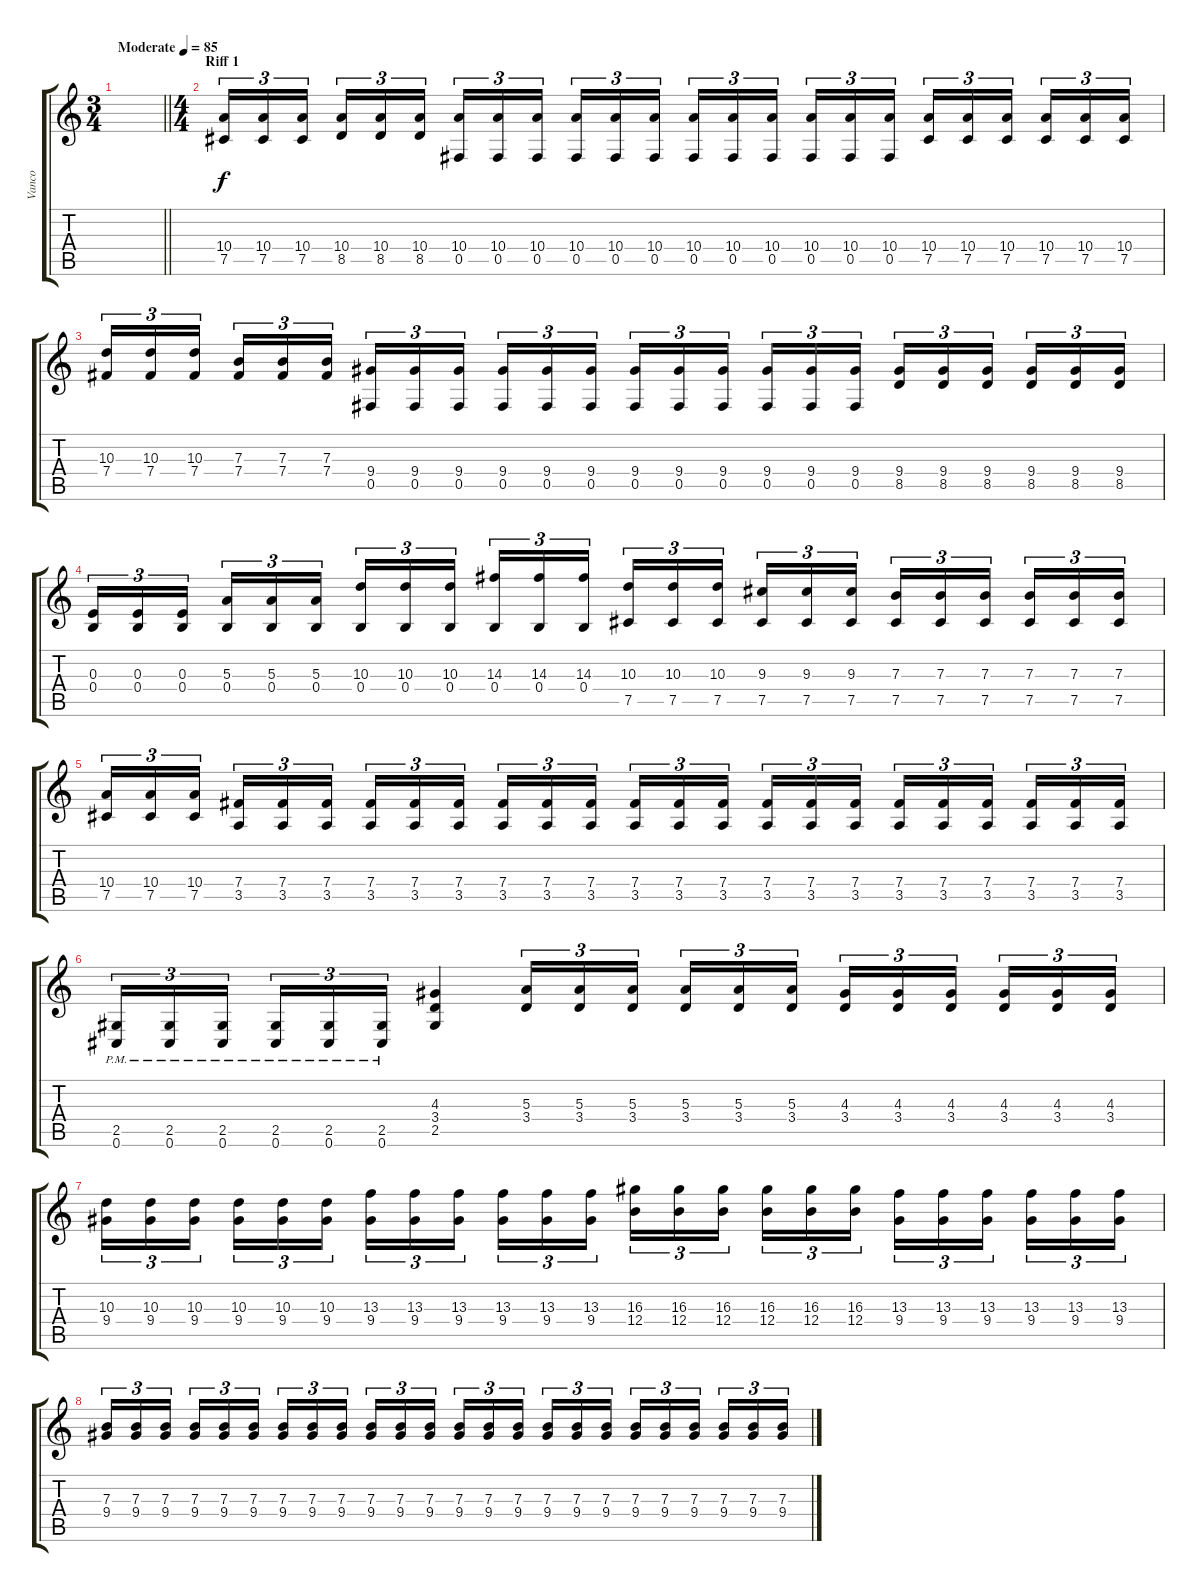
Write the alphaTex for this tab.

\track ("Vanco" "Vanco") {instrument overdrivenguitar}
\staff {score tabs}
\tuning (Db4 Ab3 E3 B2 Gb2 Db2) {hide}
\ts (3 4)
\tempo (85 "Moderate")
\clef g2
\barLineRight lightlight
\ks c
|
\ts (4 4)
\section ("" "Riff 1")
(10.4 7.5).16{tu (3 2)} (10.4 7.5).16{tu (3 2)} (10.4 7.5).16{tu (3 2) beam splitsecondary} (10.4 8.5).16{tu (3 2)} (10.4 8.5).16{tu (3 2)} (10.4 8.5).16{tu (3 2)} (10.4 0.5).16{tu (3 2)} (10.4 0.5).16{tu (3 2)} (10.4 0.5).16{tu (3 2) beam splitsecondary} (10.4 0.5).16{tu (3 2)} (10.4 0.5).16{tu (3 2)} (10.4 0.5).16{tu (3 2)} (10.4 0.5).16{tu (3 2)} (10.4 0.5).16{tu (3 2)} (10.4 0.5).16{tu (3 2) beam splitsecondary} (10.4 0.5).16{tu (3 2)} (10.4 0.5).16{tu (3 2)} (10.4 0.5).16{tu (3 2)} (10.4 7.5).16{tu (3 2)} (10.4 7.5).16{tu (3 2)} (10.4 7.5).16{tu (3 2) beam splitsecondary} (10.4 7.5).16{tu (3 2)} (10.4 7.5).16{tu (3 2)} (10.4 7.5).16{tu (3 2)} |
(10.3 7.4).16{tu (3 2)} (10.3 7.4).16{tu (3 2)} (10.3 7.4).16{tu (3 2) beam splitsecondary} (7.3 7.4).16{tu (3 2)} (7.3 7.4).16{tu (3 2)} (7.3 7.4).16{tu (3 2)} (9.4 0.5).16{tu (3 2)} (9.4 0.5).16{tu (3 2)} (9.4 0.5).16{tu (3 2) beam splitsecondary} (9.4 0.5).16{tu (3 2)} (9.4 0.5).16{tu (3 2)} (9.4 0.5).16{tu (3 2)} (9.4 0.5).16{tu (3 2)} (9.4 0.5).16{tu (3 2)} (9.4 0.5).16{tu (3 2) beam splitsecondary} (9.4 0.5).16{tu (3 2)} (9.4 0.5).16{tu (3 2)} (9.4 0.5).16{tu (3 2)} (9.4 8.5).16{tu (3 2)} (9.4 8.5).16{tu (3 2)} (9.4 8.5).16{tu (3 2) beam splitsecondary} (9.4 8.5).16{tu (3 2)} (9.4 8.5).16{tu (3 2)} (9.4 8.5).16{tu (3 2)} |
(0.3 0.4).16{tu (3 2)} (0.3 0.4).16{tu (3 2)} (0.3 0.4).16{tu (3 2) beam splitsecondary} (5.3 0.4).16{tu (3 2)} (5.3 0.4).16{tu (3 2)} (5.3 0.4).16{tu (3 2)} (10.3 0.4).16{tu (3 2)} (10.3 0.4).16{tu (3 2)} (10.3 0.4).16{tu (3 2) beam splitsecondary} (14.3 0.4).16{tu (3 2)} (14.3 0.4).16{tu (3 2)} (14.3 0.4).16{tu (3 2)} (10.3 7.5).16{tu (3 2)} (10.3 7.5).16{tu (3 2)} (10.3 7.5).16{tu (3 2) beam splitsecondary} (9.3 7.5).16{tu (3 2)} (9.3 7.5).16{tu (3 2)} (9.3 7.5).16{tu (3 2)} (7.3 7.5).16{tu (3 2)} (7.3 7.5).16{tu (3 2)} (7.3 7.5).16{tu (3 2) beam splitsecondary} (7.3 7.5).16{tu (3 2)} (7.3 7.5).16{tu (3 2)} (7.3 7.5).16{tu (3 2)} |
(10.4 7.5).16{tu (3 2)} (10.4 7.5).16{tu (3 2)} (10.4 7.5).16{tu (3 2) beam splitsecondary} (7.4 3.5).16{tu (3 2)} (7.4 3.5).16{tu (3 2)} (7.4 3.5).16{tu (3 2)} (7.4 3.5).16{tu (3 2)} (7.4 3.5).16{tu (3 2)} (7.4 3.5).16{tu (3 2) beam splitsecondary} (7.4 3.5).16{tu (3 2)} (7.4 3.5).16{tu (3 2)} (7.4 3.5).16{tu (3 2)} (7.4 3.5).16{tu (3 2)} (7.4 3.5).16{tu (3 2)} (7.4 3.5).16{tu (3 2) beam splitsecondary} (7.4 3.5).16{tu (3 2)} (7.4 3.5).16{tu (3 2)} (7.4 3.5).16{tu (3 2)} (7.4 3.5).16{tu (3 2)} (7.4 3.5).16{tu (3 2)} (7.4 3.5).16{tu (3 2) beam splitsecondary} (7.4 3.5).16{tu (3 2)} (7.4 3.5).16{tu (3 2)} (7.4 3.5).16{tu (3 2)} |
(2.5{pm} 0.6{pm}).16{tu (3 2)} (2.5{pm} 0.6{pm}).16{tu (3 2)} (2.5{pm} 0.6{pm}).16{tu (3 2) beam splitsecondary} (2.5{pm} 0.6{pm}).16{tu (3 2)} (2.5{pm} 0.6{pm}).16{tu (3 2)} (2.5{pm} 0.6{pm}).16{tu (3 2)} (4.3 3.4 2.5).4 (5.3 3.4).16{tu (3 2)} (5.3 3.4).16{tu (3 2)} (5.3 3.4).16{tu (3 2) beam splitsecondary} (5.3 3.4).16{tu (3 2)} (5.3 3.4).16{tu (3 2)} (5.3 3.4).16{tu (3 2)} (4.3 3.4).16{tu (3 2)} (4.3 3.4).16{tu (3 2)} (4.3 3.4).16{tu (3 2) beam splitsecondary} (4.3 3.4).16{tu (3 2)} (4.3 3.4).16{tu (3 2)} (4.3 3.4).16{tu (3 2)} |
(10.3 9.4).16{tu (3 2)} (10.3 9.4).16{tu (3 2)} (10.3 9.4).16{tu (3 2) beam splitsecondary} (10.3 9.4).16{tu (3 2)} (10.3 9.4).16{tu (3 2)} (10.3 9.4).16{tu (3 2)} (13.3 9.4).16{tu (3 2)} (13.3 9.4).16{tu (3 2)} (13.3 9.4).16{tu (3 2) beam splitsecondary} (13.3 9.4).16{tu (3 2)} (13.3 9.4).16{tu (3 2)} (13.3 9.4).16{tu (3 2)} (16.3 12.4).16{tu (3 2)} (16.3 12.4).16{tu (3 2)} (16.3 12.4).16{tu (3 2) beam splitsecondary} (16.3 12.4).16{tu (3 2)} (16.3 12.4).16{tu (3 2)} (16.3 12.4).16{tu (3 2)} (13.3 9.4).16{tu (3 2)} (13.3 9.4).16{tu (3 2)} (13.3 9.4).16{tu (3 2) beam splitsecondary} (13.3 9.4).16{tu (3 2)} (13.3 9.4).16{tu (3 2)} (13.3 9.4).16{tu (3 2)} |
(7.3 9.4).16{tu (3 2)} (7.3 9.4).16{tu (3 2)} (7.3 9.4).16{tu (3 2) beam splitsecondary} (7.3 9.4).16{tu (3 2)} (7.3 9.4).16{tu (3 2)} (7.3 9.4).16{tu (3 2)} (7.3 9.4).16{tu (3 2)} (7.3 9.4).16{tu (3 2)} (7.3 9.4).16{tu (3 2) beam splitsecondary} (7.3 9.4).16{tu (3 2)} (7.3 9.4).16{tu (3 2)} (7.3 9.4).16{tu (3 2)} (7.3 9.4).16{tu (3 2)} (7.3 9.4).16{tu (3 2)} (7.3 9.4).16{tu (3 2) beam splitsecondary} (7.3 9.4).16{tu (3 2)} (7.3 9.4).16{tu (3 2)} (7.3 9.4).16{tu (3 2)} (7.3 9.4).16{tu (3 2)} (7.3 9.4).16{tu (3 2)} (7.3 9.4).16{tu (3 2) beam splitsecondary} (7.3 9.4).16{tu (3 2)} (7.3 9.4).16{tu (3 2)} (7.3 9.4).16{tu (3 2)}
